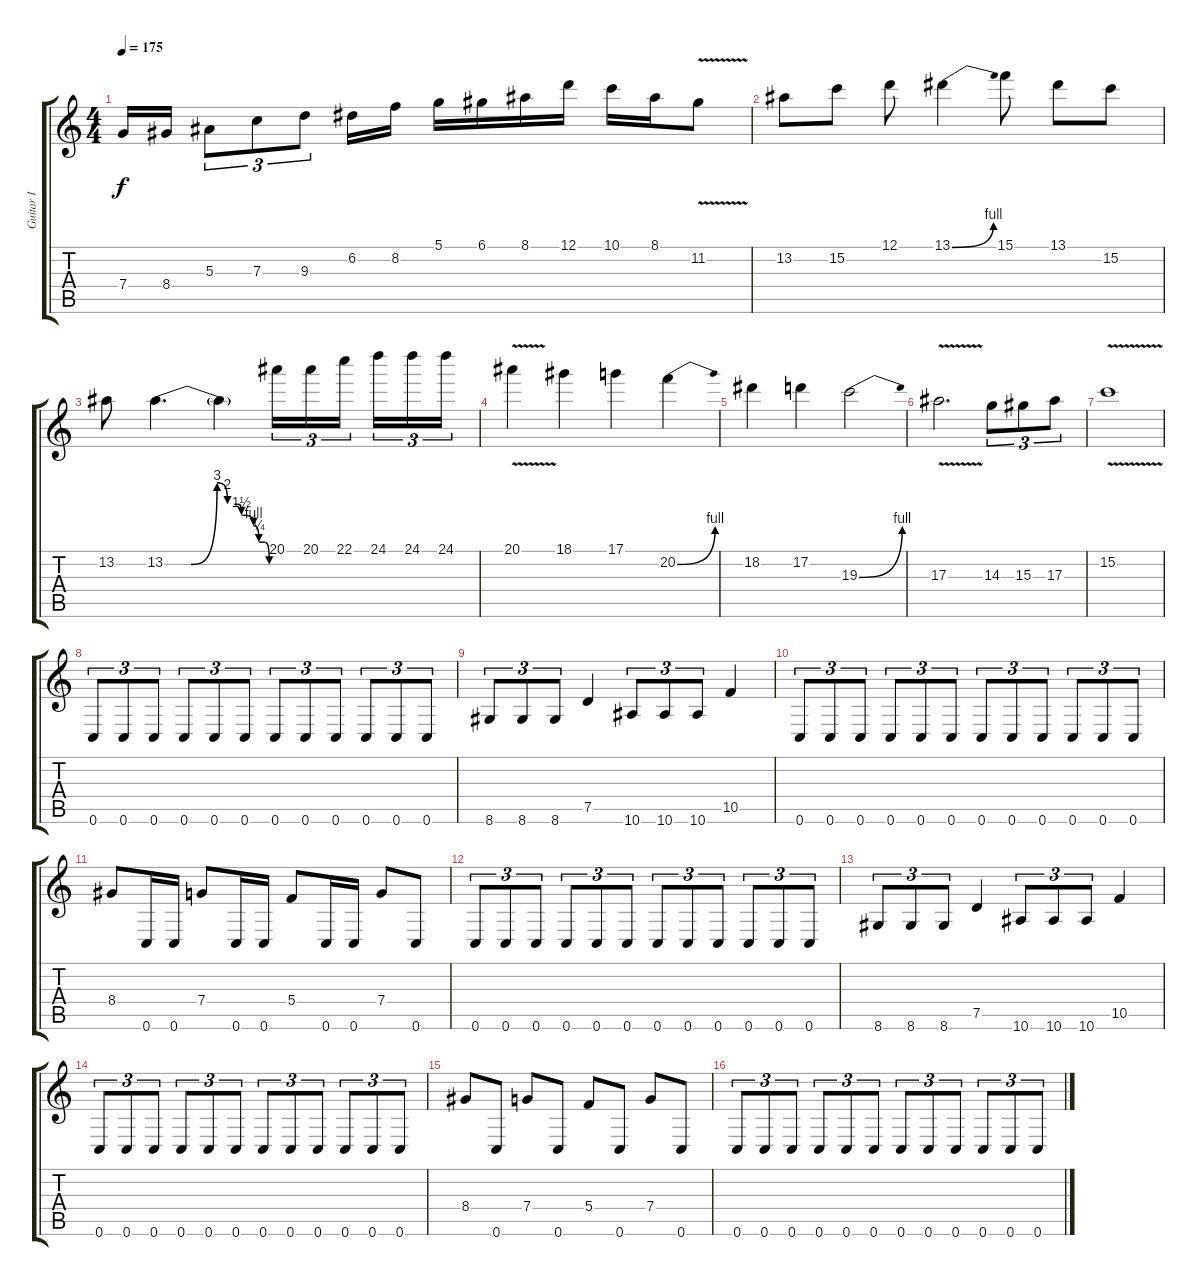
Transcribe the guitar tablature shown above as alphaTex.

\track ("Guitar I" "Guitar I") {instrument distortionguitar}
\staff {score tabs}
\tuning (D4 A3 F3 C3 G2 C2) {hide}
\ts (4 4)
\tempo 175
\clef g2
\ks c
7.4.16{dy f} 8.4.16 5.3.8{tu (3 2)} 7.3.8{tu (3 2)} 9.3.8{tu (3 2)} 6.2.16 8.2.16 5.1.16 6.1.16 8.1.16 12.1.16 10.1.16 8.1.16 11.2{v}.8 |
13.2.8 15.2.8 12.1.8 13.1{be (bend 0 0 60 4)}.4 15.1.8 13.1.8 15.2.8 |
13.2.8 13.2{be (custom 0 0 15 0 30 12 36 8 42 8 44 6 51 4 54 1 57 1 60 0)}.4{d} 13.2{t}.4 20.1.16{tu (3 2)} 20.1.16{tu (3 2)} 22.1.16{tu (3 2) beam splitsecondary} 24.1.16{tu (3 2)} 24.1.16{tu (3 2)} 24.1.16{tu (3 2)} |
20.1{v}.4 18.1.4 17.1.4 20.2{be (bend 0 0 60 4)}.4 |
18.2.4 17.2.4 19.3{be (bend 0 0 60 4)}.2 |
17.3{v}.2{d} 14.3.8{tu (3 2)} 15.3.8{tu (3 2)} 17.3.8{tu (3 2)} |
15.2{v}.1 |
0.6.8{tu (3 2) instrument distortionguitar} 0.6.8{tu (3 2)} 0.6.8{tu (3 2)} 0.6.8{tu (3 2)} 0.6.8{tu (3 2)} 0.6.8{tu (3 2)} 0.6.8{tu (3 2)} 0.6.8{tu (3 2)} 0.6.8{tu (3 2)} 0.6.8{tu (3 2)} 0.6.8{tu (3 2)} 0.6.8{tu (3 2)} |
8.6.8{tu (3 2)} 8.6.8{tu (3 2)} 8.6.8{tu (3 2)} 7.5.4 10.6.8{tu (3 2)} 10.6.8{tu (3 2)} 10.6.8{tu (3 2)} 10.5.4 |
0.6.8{tu (3 2)} 0.6.8{tu (3 2)} 0.6.8{tu (3 2)} 0.6.8{tu (3 2)} 0.6.8{tu (3 2)} 0.6.8{tu (3 2)} 0.6.8{tu (3 2)} 0.6.8{tu (3 2)} 0.6.8{tu (3 2)} 0.6.8{tu (3 2)} 0.6.8{tu (3 2)} 0.6.8{tu (3 2)} |
8.4.8 0.6.16 0.6.16 7.4.8 0.6.16 0.6.16 5.4.8 0.6.16 0.6.16 7.4.8 0.6.8 |
0.6.8{tu (3 2)} 0.6.8{tu (3 2)} 0.6.8{tu (3 2)} 0.6.8{tu (3 2)} 0.6.8{tu (3 2)} 0.6.8{tu (3 2)} 0.6.8{tu (3 2)} 0.6.8{tu (3 2)} 0.6.8{tu (3 2)} 0.6.8{tu (3 2)} 0.6.8{tu (3 2)} 0.6.8{tu (3 2)} |
8.6.8{tu (3 2)} 8.6.8{tu (3 2)} 8.6.8{tu (3 2)} 7.5.4 10.6.8{tu (3 2)} 10.6.8{tu (3 2)} 10.6.8{tu (3 2)} 10.5.4 |
0.6.8{tu (3 2)} 0.6.8{tu (3 2)} 0.6.8{tu (3 2)} 0.6.8{tu (3 2)} 0.6.8{tu (3 2)} 0.6.8{tu (3 2)} 0.6.8{tu (3 2)} 0.6.8{tu (3 2)} 0.6.8{tu (3 2)} 0.6.8{tu (3 2)} 0.6.8{tu (3 2)} 0.6.8{tu (3 2)} |
8.4.8 0.6.8 7.4.8 0.6.8 5.4.8 0.6.8 7.4.8 0.6.8 |
0.6.8{tu (3 2)} 0.6.8{tu (3 2)} 0.6.8{tu (3 2)} 0.6.8{tu (3 2)} 0.6.8{tu (3 2)} 0.6.8{tu (3 2)} 0.6.8{tu (3 2)} 0.6.8{tu (3 2)} 0.6.8{tu (3 2)} 0.6.8{tu (3 2)} 0.6.8{tu (3 2)} 0.6.8{tu (3 2)}
